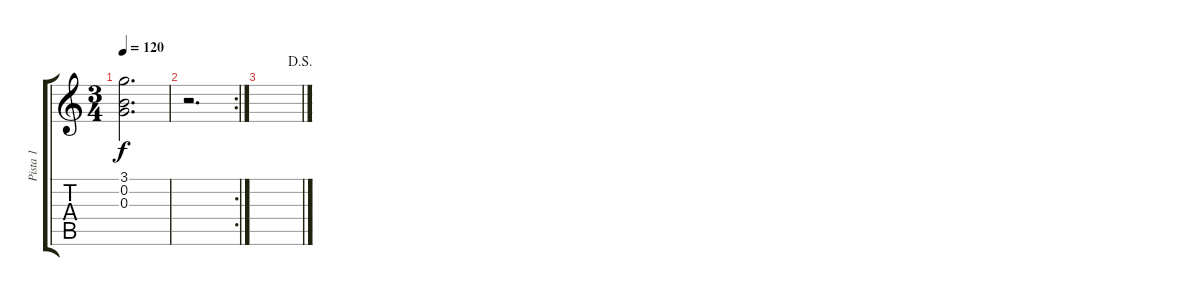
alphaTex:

\track ("Pista 1" "Pista 1") {instrument acousticguitarnylon}
\staff {score tabs}
\tuning (E4 B3 G3 D3 A2 E2) {hide}
\ts (3 4)
\tempo 120
\clef g2
\ks c
(3.1 0.2 0.3).2{d dy f} |
\rc 2
r.2{d} |
\jump dalsegno
